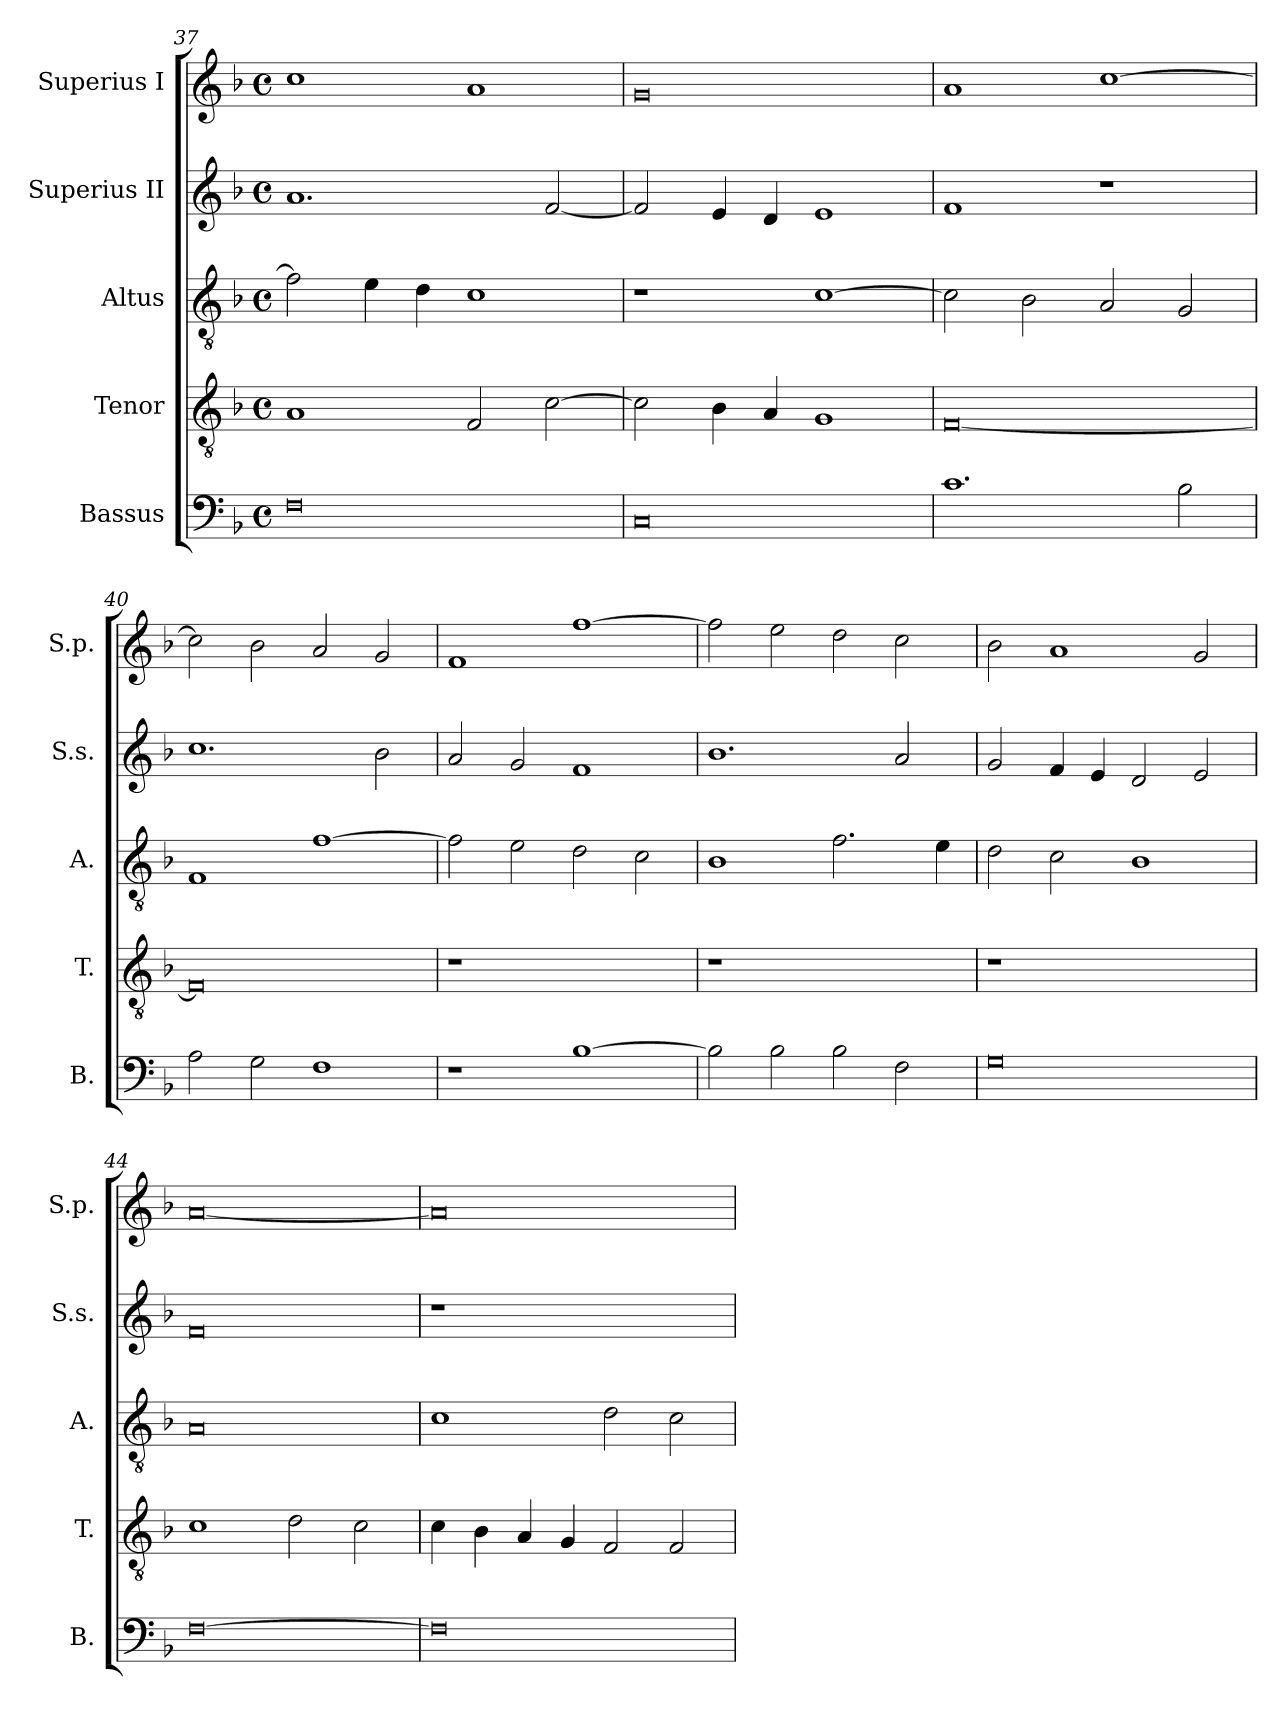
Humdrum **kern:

**kern	**kern	**kern	**kern	**kern
*part5	*part4	*part3	*part2	*part1
*staff5	*staff4	*staff3	*staff2	*staff1
*I"Bassus	*I"Tenor	*I"Altus	*I"Superius II	*I"Superius I
*I'B.	*I'T.	*I'A.	*I'S.s.	*I'S.p.
*clefF4	*clefGv2	*clefGv2	*clefG2	*clefG2
*	*ITrd7c12	*ITrd7c12	*	*
*k[b-]	*k[b-]	*k[b-]	*k[b-]	*k[b-]
*F:	*F:	*F:	*F:	*F:
*M4/4	*M4/4	*M4/4	*M4/4	*M4/4
*met(c)	*met(c)	*met(c)	*met(c)	*met(c)
=37	=37	=37	=37	=37
0Fi	1AAi	2Fi\]	1.ai	1cci
.	.	4Ei\	.	.
.	.	4Di\	.	.
.	2FFi/	1Ci	.	1ai
.	[>2Ci\	.	[<2fi/	.
=38	=38	=38	=38	=38
0Ci	2Ci\]	1r	2fi/]	0gi
.	4BB-i\	.	4ei/	.
.	4AAi/	.	4di/	.
.	1GGi	[>1Ci	1ei	.
!!LO:PB:g=z
=39	=39	=39	=39	=39
1.ci	[<0FFi	2Ci\]	1fi	1ai
.	.	2BB-i\	.	.
.	.	2AAi/	1r	[>1cci
2B-i\	.	2GGi/	.	.
=40	=40	=40	=40	=40
2Ai\	0FFi]	1FFi	1.cci	2cci\]
2Gi\	.	.	.	2b-i\
1Fi	.	[>1Fi	.	2ai/
.	.	.	2b-i\	2gi/
=41	=41	=41	=41	=41
!	!LO:N:vis=1	!	!	!
1r	1r	2Fi\]	2ai/	1fi
.	.	2Ei\	2gi/	.
[>1B-i	1ryy	2Di\	1fi	[>1ffi
.	.	2Ci\	.	.
=42	=42	=42	=42	=42
!	!LO:N:vis=1	!	!	!
2B-i\]	1r	1BB-i	1.b-i	2ffi\]
2B-i\	.	.	.	2eei\
2B-i\	1ryy	2.Fi\	.	2ddi\
2Fi\	.	.	2ai/	2cci\
.	.	4Ei\	.	.
=43	=43	=43	=43	=43
!	!LO:N:vis=1	!	!	!
0Gi	1r	2Di\	2gi/	2b-i\
.	.	2Ci\	4fi/	1ai
.	.	.	4ei/	.
.	1ryy	1BB-i	2di/	.
.	.	.	2ei/	2gi/
!!LO:LB:g=z
=44	=44	=44	=44	=44
[>0Fi	1Ci	0AAi	0fi	[<0ai
.	2Di\	.	.	.
.	2Ci\	.	.	.
=45	=45	=45	=45	=45
!	!	!	!LO:N:vis=1	!
0Fi]	4Ci\	1Ci	1r	0ai]
.	4BB-i\	.	.	.
.	4AAi/	.	.	.
.	4GGi/	.	.	.
.	2FFi/	2Di\	1ryy	.
.	2FFi/	2Ci\	.	.
=	=	=	=	=
*-	*-	*-	*-	*-
